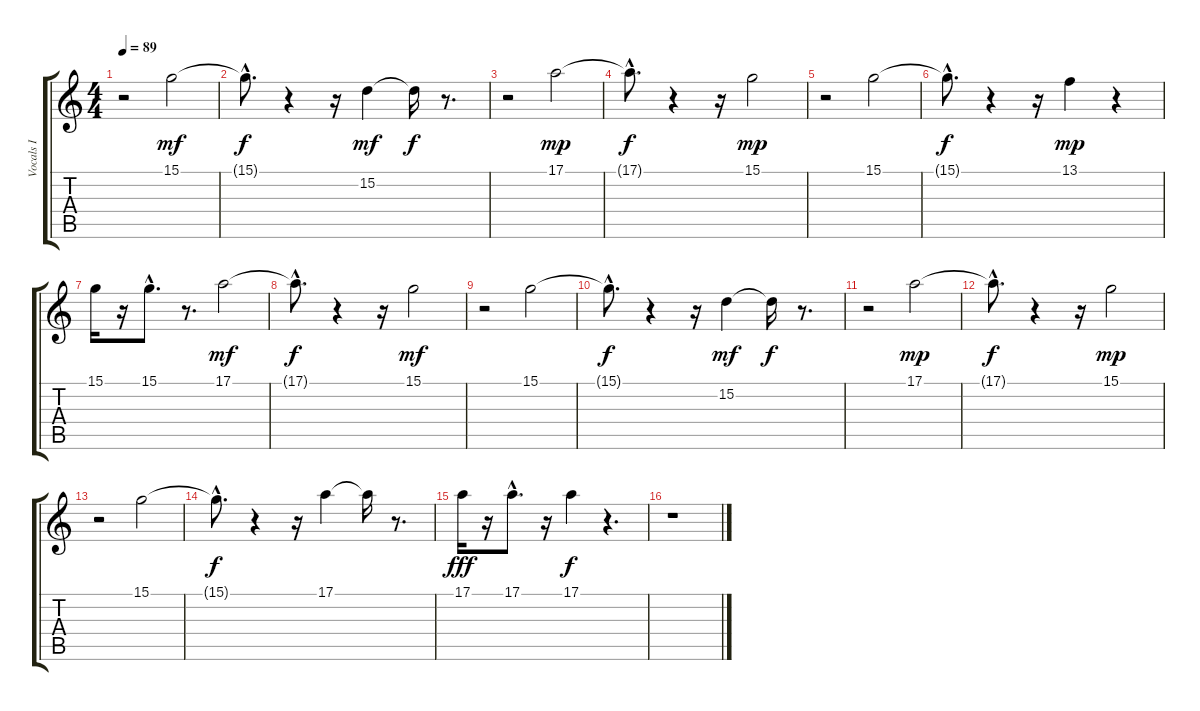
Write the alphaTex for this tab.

\track (" Vocals I" " Vocals I") {instrument englishhorn}
\staff {score tabs}
\tuning (E4 B3 G3 D3 A2 E2) {hide}
\ts (4 4)
\tempo 89
\clef g2
\ks c
r.2{dy mf} 15.1.2 |
15.1{hac t}.8{d dy f} r.4 r.16 15.2.4{dy mf} 15.2{t}.16{dy f} r.8{d} |
r.2 17.1.2{dy mp} |
17.1{hac t}.8{d dy f} r.4 r.16 15.1.2{dy mp} |
r.2 15.1.2 |
15.1{hac t}.8{d dy f} r.4 r.16 13.1.4{dy mp} r.4 |
15.1.16 r.16 15.1{hac}.8{d} r.8{d} 17.1.2{dy mf} |
17.1{hac t}.8{d dy f} r.4 r.16 15.1.2{dy mf} |
r.2 15.1.2 |
15.1{hac t}.8{d dy f} r.4 r.16 15.2.4{dy mf} 15.2{t}.16{dy f} r.8{d} |
r.2 17.1.2{dy mp} |
17.1{hac t}.8{d dy f} r.4 r.16 15.1.2{dy mp} |
r.2 15.1.2 |
15.1{hac t}.8{d dy f} r.4 r.16 17.1.4 17.1{t}.16 r.8{d} |
17.1.16{dy fff} r.16 17.1{hac}.8{d} r.16 17.1.4{dy f} r.4{d} |
r.1
